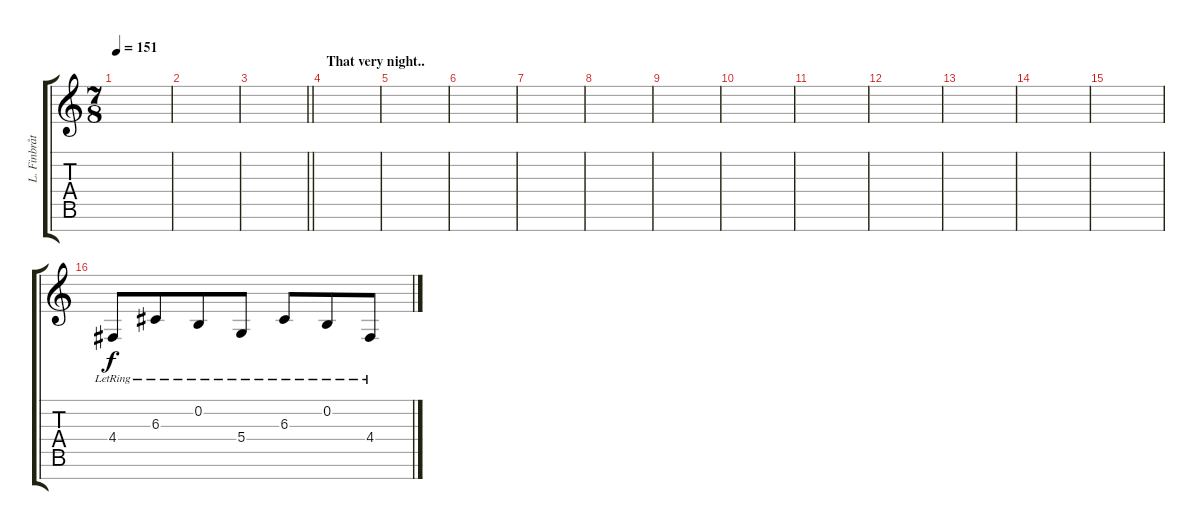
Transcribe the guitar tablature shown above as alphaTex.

\track ("L. Finbråten" "L. Finbråt") {instrument stringensemble1}
\staff {score tabs}
\tuning (E4 B3 G3 D3 A2 E2 B1) {hide}
\ts (7 8)
\tempo 151
\clef g2
\ks c
|
|
\barLineRight lightlight
|
\section ("" "That very night..")
|
|
|
|
|
|
|
|
|
|
|
|
4.4{lr}.8{volume 9} 6.3{lr}.8 0.2{lr}.8 5.4{lr}.8 6.3{lr}.8 0.2{lr}.8 4.4{lr}.8
